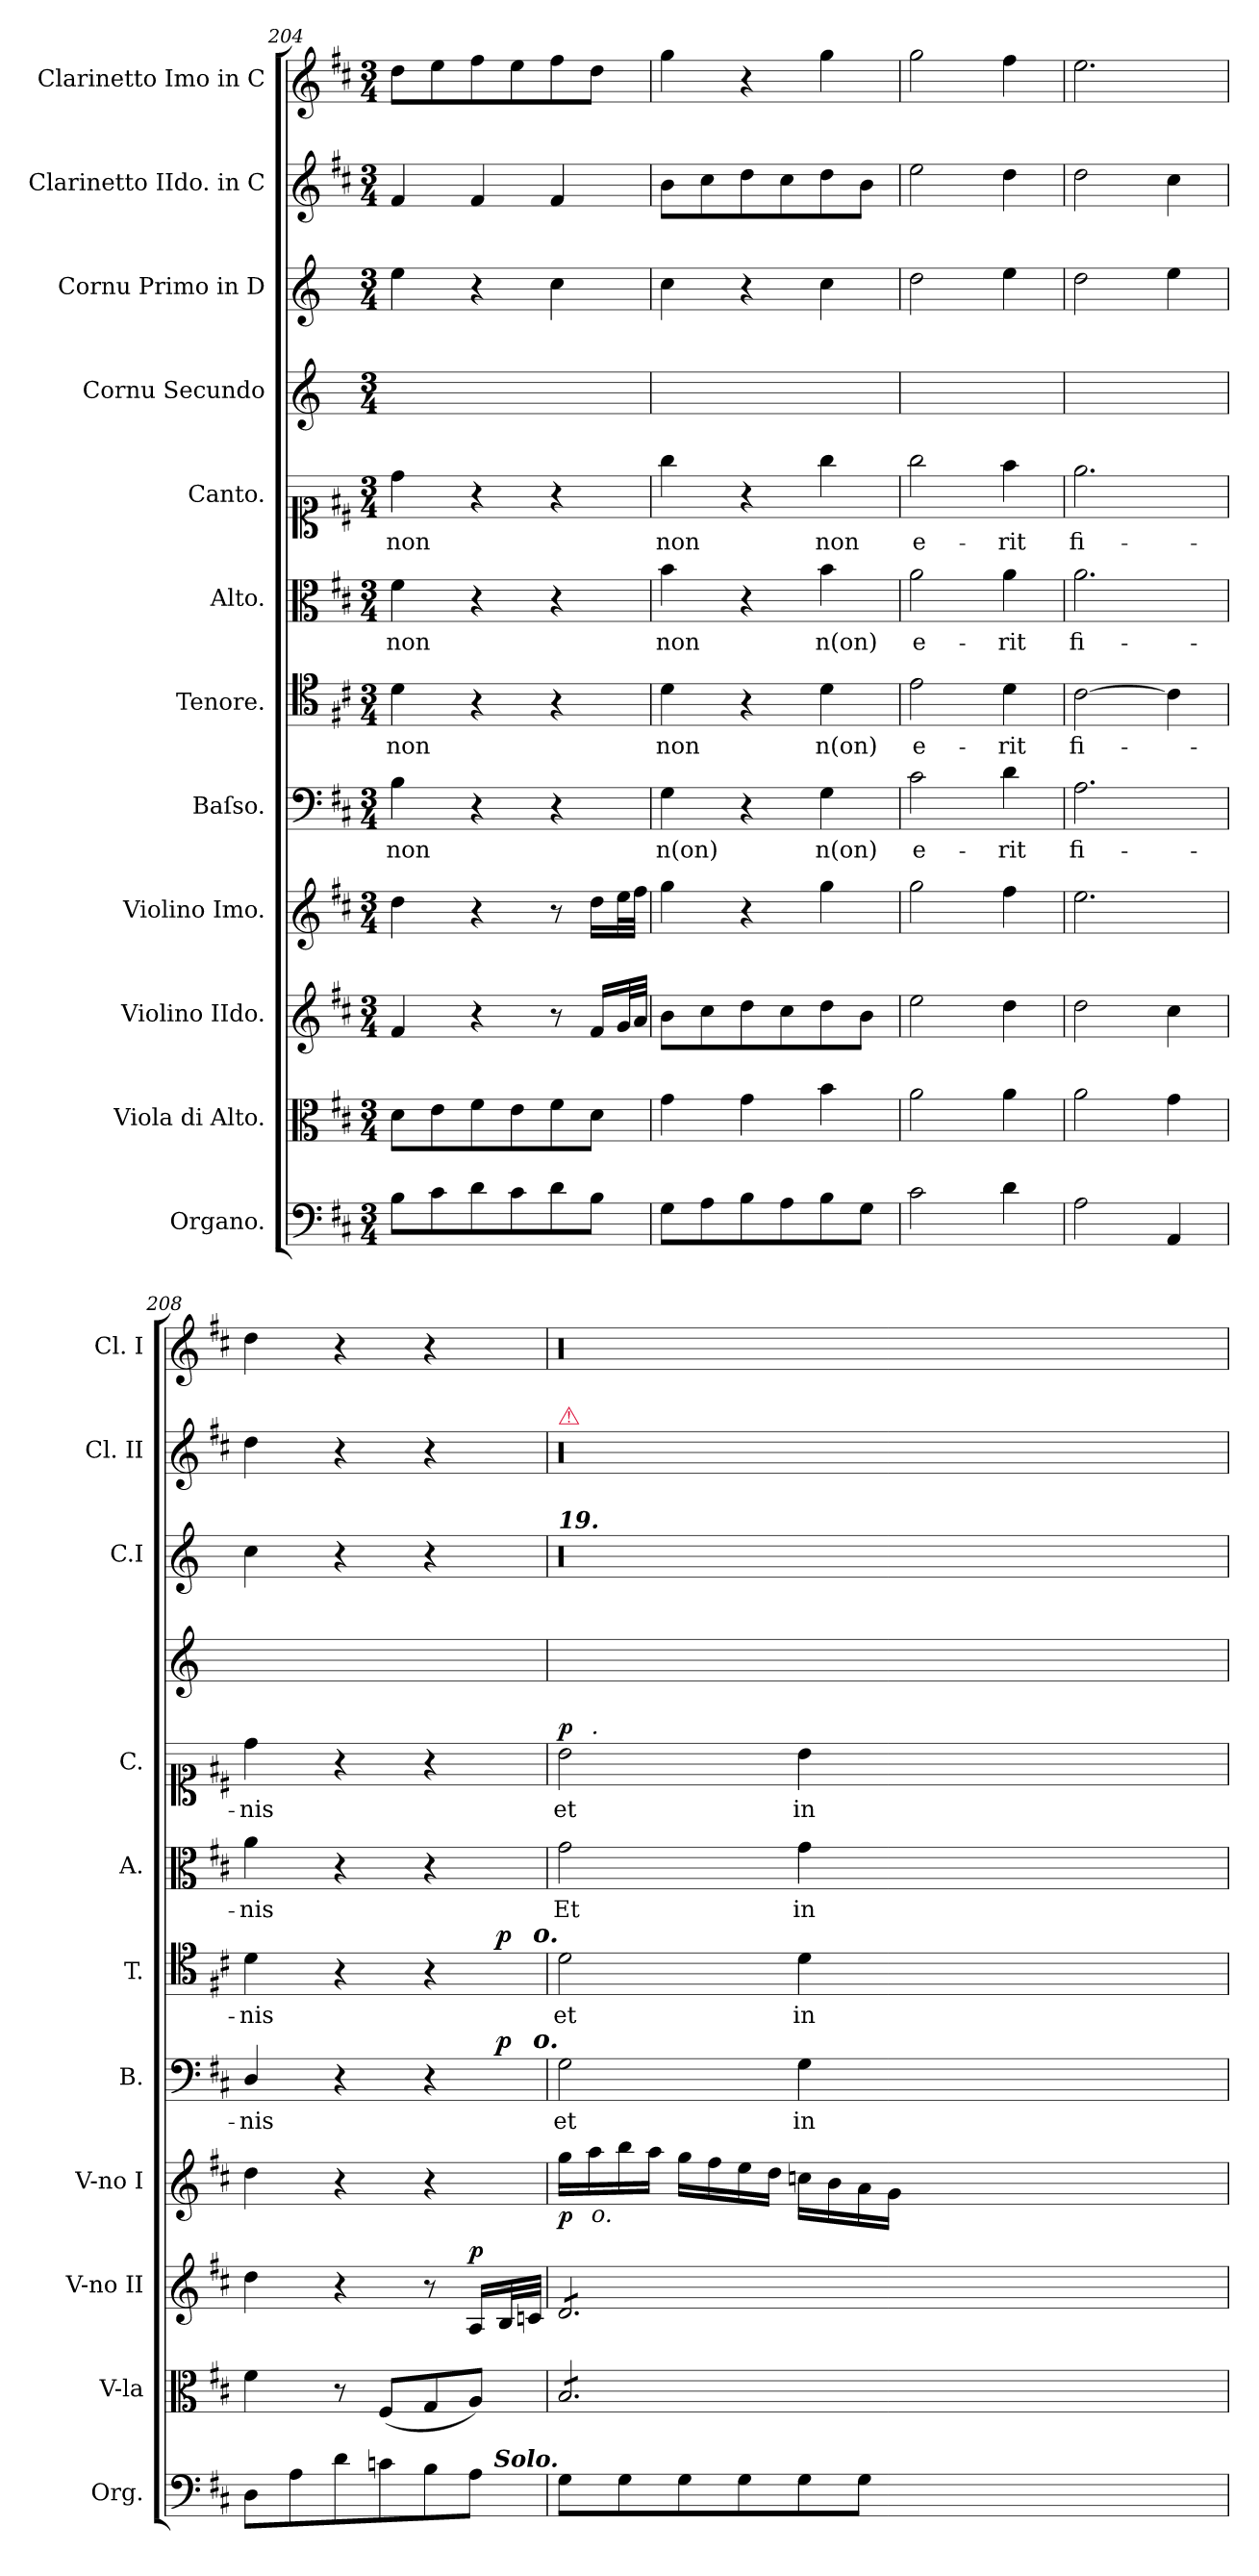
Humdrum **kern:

**kern	**kern	**kern	**dynam	**kern	**dynam	**kern	**text	**dynam	**kern	**text	**dynam	**kern	**text	**kern	**text	**dynam	**kern	**kern	**kern	**kern
*part12	*part11	*part10	*part10	*part9	*part9	*part8	*part8	*part8	*part7	*part7	*part7	*part6	*part6	*part5	*part5	*part5	*part4	*part3	*part2	*part1
*staff12	*staff11	*staff10	*staff10	*staff9	*staff9	*staff8	*staff8	*staff8	*staff7	*staff7	*staff7	*staff6	*staff6	*staff5	*staff5	*staff5	*staff4	*staff3	*staff2	*staff1
*I"Organo.	*I"Viola di Alto.	*I"Violino IIdo.	*	*I"Violino Imo.	*	*I"Baſso.	*	*	*I"Tenore.	*	*	*I"Alto.	*	*I"Canto.	*	*	*I"Cornu Secundo	*I"Cornu Primo in D	*I"Clarinetto IIdo. in C	*I"Clarinetto Imo in C
*I'Org.	*I'V-la	*I'V-no II	*	*I'V-no I	*	*I'B.	*	*	*I'T.	*	*	*I'A.	*	*I'C.	*	*	*	*I'C.I	*I'Cl. II	*I'Cl. I
*clefF4	*clefC3	*clefG2	*	*clefG2	*	*clefF4	*	*	*clefC4	*	*	*clefC3	*	*clefC1	*	*	*clefG2	*clefG2	*clefG2	*clefG2
*	*	*	*	*	*	*	*	*	*	*	*	*	*	*	*	*	*ITrd6c10	*ITrd6c10	*	*
*k[f#c#]	*k[f#c#]	*k[f#c#]	*	*k[f#c#]	*	*k[f#c#]	*	*	*k[f#c#]	*	*	*k[f#c#]	*	*k[f#c#]	*	*	*k[f#c#]	*k[f#c#]	*k[f#c#]	*k[f#c#]
*M3/4	*M3/4	*M3/4	*	*M3/4	*	*M3/4	*	*	*M3/4	*	*	*M3/4	*	*M3/4	*	*	*M3/4	*M3/4	*M3/4	*M3/4
=204	=204	=204	=204	=204	=204	=204	=204	=204	=204	=204	=204	=204	=204	=204	=204	=204	=204	=204	=204	=204
8B\L	8d\L	4f#/	.	4dd\	.	4B\	non	.	4d\	non	.	4f#\	non	4dd\	non	.	2.ryy	4f#\	4f#/	8dd\L
8c#\	8e\	.	.	.	.	.	.	.	.	.	.	.	.	.	.	.	.	.	.	8ee\
8d\	8f#\	4r	.	4r	.	4r	.	.	4r	.	.	4r	.	4r	.	.	.	4r	4f#/	8ff#\
8c#\	8e\	.	.	.	.	.	.	.	.	.	.	.	.	.	.	.	.	.	.	8ee\
8d\	8f#\	8r	.	8r	.	4r	.	.	4r	.	.	4r	.	4r	.	.	.	4d\	4f#/	8ff#\
8B\J	8d\J	16f#/LL	.	16dd\LL	.	.	.	.	.	.	.	.	.	.	.	.	.	.	.	8dd\J
.	.	32g/L	.	32ee\L	.	.	.	.	.	.	.	.	.	.	.	.	.	.	.	.
.	.	32a/JJJ	.	32ff#\JJJ	.	.	.	.	.	.	.	.	.	.	.	.	.	.	.	.
=205	=205	=205	=205	=205	=205	=205	=205	=205	=205	=205	=205	=205	=205	=205	=205	=205	=205	=205	=205	=205
8G\L	4g\	8b\L	.	4gg\	.	4G\	n(on)	.	4d\	non	.	4b\	non	4gg\	non	.	2.ryy	4d\	8b\L	4gg\
8A\	.	8cc#\	.	.	.	.	.	.	.	.	.	.	.	.	.	.	.	.	8cc#\	.
8B\	4g\	8dd\	.	4r	.	4r	.	.	4r	.	.	4r	.	4r	.	.	.	4r	8dd\	4r
8A\	.	8cc#\	.	.	.	.	.	.	.	.	.	.	.	.	.	.	.	.	8cc#\	.
8B\	4b\	8dd\	.	4gg\	.	4G\	n(on)	.	4d\	n(on)	.	4b\	n(on)	4gg\	non	.	.	4d\	8dd\	4gg\
8G\J	.	8b\J	.	.	.	.	.	.	.	.	.	.	.	.	.	.	.	.	8b\J	.
=206	=206	=206	=206	=206	=206	=206	=206	=206	=206	=206	=206	=206	=206	=206	=206	=206	=206	=206	=206	=206
2c#\	2a\	2ee\	.	2gg\	.	2c#\	e-	.	2e\	e-	.	2a\	e-	2gg\	e-	.	2.ryy	2e\	2ee\	2gg\
4d\	4a\	4dd\	.	4ff#\	.	4d\	-rit	.	4d\	-rit	.	4a\	-rit	4ff#\	-rit	.	.	4f#\	4dd\	4ff#\
=207	=207	=207	=207	=207	=207	=207	=207	=207	=207	=207	=207	=207	=207	=207	=207	=207	=207	=207	=207	=207
2A\	2a\	2dd\	.	2.ee\	.	2.A\	fi-	.	[2c#\	fi-	.	2.a\	fi-	2.ee\	fi-	.	2.ryy	2e\	2dd\	2.ee\
4AA/	4g\	4cc#\	.	.	.	.	.	.	4c#\]	.	.	.	.	.	.	.	.	4f#\	4cc#\	.
=208	=208	=208	=208	=208	=208	=208	=208	=208	=208	=208	=208	=208	=208	=208	=208	=208	=208	=208	=208	=208
8D\L	4f#\	4dd\	.	4dd\	.	4D/	-nis	.	4d\	-nis	.	4a\	-nis	4dd\	-nis	.	2.ryy	4d\	4dd\	4dd\
8A\	.	.	.	.	.	.	.	.	.	.	.	.	.	.	.	.	.	.	.	.
8d\	8r	4r	.	4r	.	4r	.	.	4r	.	.	4r	.	4r	.	.	.	4r	4r	4r
8cn\	(<8F#/L	.	.	.	.	.	.	.	.	.	.	.	.	.	.	.	.	.	.	.
8B\	8G/	8r	.	4r	.	4r	.	.	4r	.	.	4r	.	4r	.	.	.	4r	4r	4r
!	!	!	!LO:DY:a	!	!	!	!	!	!	!	!	!	!	!	!	!	!	!	!	!
8A\J	8A/J)	16A/LL	p	.	.	.	.	.	.	.	.	.	.	.	.	.	.	.	.	.
.	.	32B/L	.	.	.	.	.	.	.	.	.	.	.	.	.	.	.	.	.	.
.	.	32cn/JJJ	.	.	.	.	.	.	.	.	.	.	.	.	.	.	.	.	.	.
=209	=209	=209	=209	=209	=209	=209	=209	=209	=209	=209	=209	=209	=209	=209	=209	=209	=209	=209	=209	=209
!	!	!	!	!	!	!	!	!	!	!	!	!	!	!	!	!	!	!	!LO:TX:a:Bi:color=crimson:t=⚠	!
!	!	!	!	!	!	!	!	!	!	!	!	!	!	!	!	!	!	!LO:TX:a:Bi:t=19.	!	!
!LO:TX:a:Bi:rj:t=Solo.	!	!	!	!	!	!	!	!	!	!	!	!	!	!	!	!	!	!	!	!
!	!	!	!	!	!LO:DY:b:t=%s o.	!	!	!LO:DY:a:rj:t=%s o.	!	!	!LO:DY:a:rj:t=%s o.	!	!	!	!	!LO:DY:a:t=%s .	!	!LO:N:vis=00	!LO:N:vis=00	!LO:N:vis=00
*	*tremolo	*	*	*	*	*	*	*	*	*	*	*	*	*	*	*	*	*	*	*
*	*	*tremolo	*	*	*	*	*	*	*	*	*	*	*	*	*	*	*	*	*	*
8G\L	8B/L	8d/L	.	16gg\LL	p	2G\	et	p	2d\	et	p	2g\	Et	2b\	et	p	2.ryy	0.r	0.r	0.r
.	.	.	.	16aa\	.	.	.	.	.	.	.	.	.	.	.	.	.	.	.	.
8G\	8B/	8d/	.	16bb\	.	.	.	.	.	.	.	.	.	.	.	.	.	.	.	.
.	.	.	.	16aa\JJ	.	.	.	.	.	.	.	.	.	.	.	.	.	.	.	.
8G\	8B/	8d/	.	16gg\LL	.	.	.	.	.	.	.	.	.	.	.	.	.	.	.	.
.	.	.	.	16ff#\	.	.	.	.	.	.	.	.	.	.	.	.	.	.	.	.
8G\	8B/	8d/	.	16ee\	.	.	.	.	.	.	.	.	.	.	.	.	.	.	.	.
.	.	.	.	16dd\JJ	.	.	.	.	.	.	.	.	.	.	.	.	.	.	.	.
8G\	8B/	8d/	.	16ccn\LL	.	4G\	in	.	4d\	in	.	4g\	in	4b\	in	.	.	.	.	.
.	.	.	.	16b\	.	.	.	.	.	.	.	.	.	.	.	.	.	.	.	.
8G\J	8B/J	8d/J	.	16a\	.	.	.	.	.	.	.	.	.	.	.	.	.	.	.	.
*	*	*Xtremolo	*	*	*	*	*	*	*	*	*	*	*	*	*	*	*	*	*	*
*	*Xtremolo	*	*	*	*	*	*	*	*	*	*	*	*	*	*	*	*	*	*	*
.	.	.	.	16g\JJ	.	.	.	.	.	.	.	.	.	.	.	.	.	.	.	.
0ryy	0ryy	0ryy	.	0ryy	.	0ryy	.	.	0ryy	.	.	0ryy	.	0ryy	.	.	0ryy	.	.	.
4ryy	4ryy	4ryy	.	4ryy	.	4ryy	.	.	4ryy	.	.	4ryy	.	4ryy	.	.	4ryy	.	.	.
=	=	=	=	=	=	=	=	=	=	=	=	=	=	=	=	=	=	=	=	=
*-	*-	*-	*-	*-	*-	*-	*-	*-	*-	*-	*-	*-	*-	*-	*-	*-	*-	*-	*-	*-
